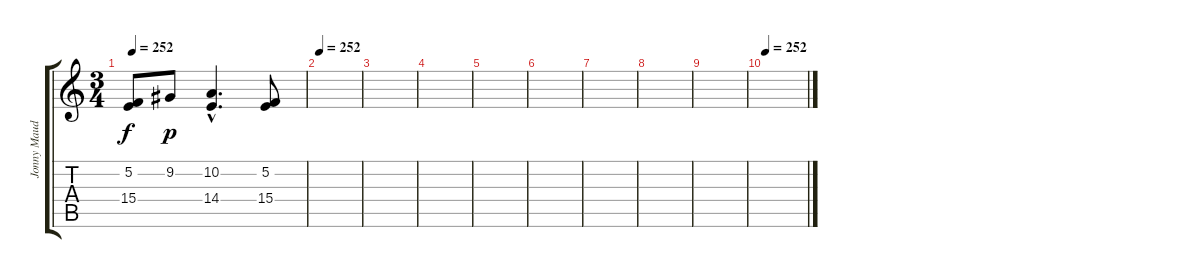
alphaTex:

\track ("Jonny Maudling (Brass)" "Jonny Maud") {instrument brasssection}
\staff {score tabs}
\tuning (E4 B3 G3 D3 A2 E2) {hide}
\ts (3 4)
\tempo 252
\clef g2
\ks c
(5.2{t} 15.4{t}).8{dy f} 9.2.8{dy p} (10.2{hac} 14.4{hac}).4{d} (5.2 15.4).8 |
\tempo 252
|
|
|
|
|
|
|
|
\tempo 252
